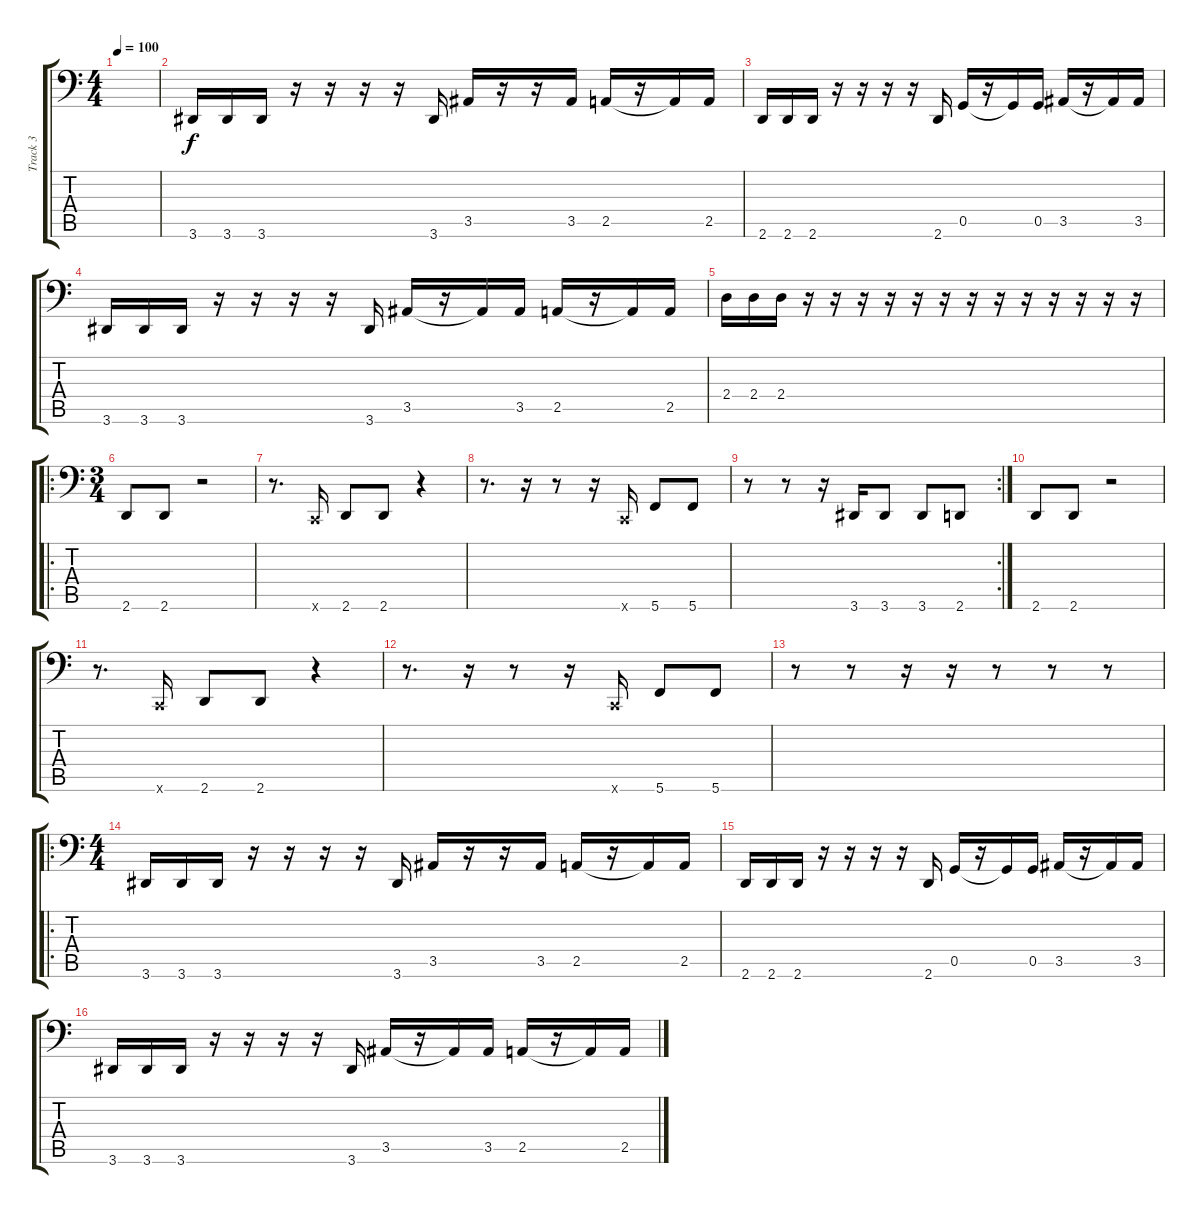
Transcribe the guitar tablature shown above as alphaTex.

\track ("Track 3" "Track 3") {instrument electricbasspick}
\staff {score tabs}
\tuning (D3 A2 F2 C2 G1 C1) {hide}
\ts (4 4)
\tempo 100
\clef f4
\ks c
|
3.6.16 3.6.16 3.6.16 r.16 r.16 r.16 r.16 3.6.16 3.5.16 r.16 r.16 3.5.16 2.5.16 r.16 2.5{t}.16 2.5.16 |
2.6.16 2.6.16 2.6.16 r.16 r.16 r.16 r.16 2.6.16 0.5.16 r.16 0.5{t}.16 0.5.16 3.5.16 r.16 3.5{t}.16 3.5.16 |
3.6.16 3.6.16 3.6.16 r.16 r.16 r.16 r.16 3.6.16 3.5.16 r.16 3.5{t}.16 3.5.16 2.5.16 r.16 2.5{t}.16 2.5.16 |
2.4.16 2.4.16 2.4.16 r.16 r.16 r.16 r.16 r.16 r.16 r.16 r.16 r.16 r.16 r.16 r.16 r.16 |
\ro
\ts (3 4)
2.6.8 2.6.8 r.2 |
r.8{d} 0.6{x}.16 2.6.8 2.6.8 r.4 |
r.8{d} r.16 r.8 r.16 0.6{x}.16 5.6.8 5.6.8 |
\rc 2
r.8 r.8 r.16 3.6.16 3.6.8 3.6.8 2.6.8 |
2.6.8 2.6.8 r.2 |
r.8{d} 0.6{x}.16 2.6.8 2.6.8 r.4 |
r.8{d} r.16 r.8 r.16 0.6{x}.16 5.6.8 5.6.8 |
r.8 r.8 r.16 r.16 r.8 r.8 r.8 |
\ro
\ts (4 4)
3.6.16 3.6.16 3.6.16 r.16 r.16 r.16 r.16 3.6.16 3.5.16 r.16 r.16 3.5.16 2.5.16 r.16 2.5{t}.16 2.5.16 |
2.6.16 2.6.16 2.6.16 r.16 r.16 r.16 r.16 2.6.16 0.5.16 r.16 0.5{t}.16 0.5.16 3.5.16 r.16 3.5{t}.16 3.5.16 |
3.6.16 3.6.16 3.6.16 r.16 r.16 r.16 r.16 3.6.16 3.5.16 r.16 3.5{t}.16 3.5.16 2.5.16 r.16 2.5{t}.16 2.5.16
